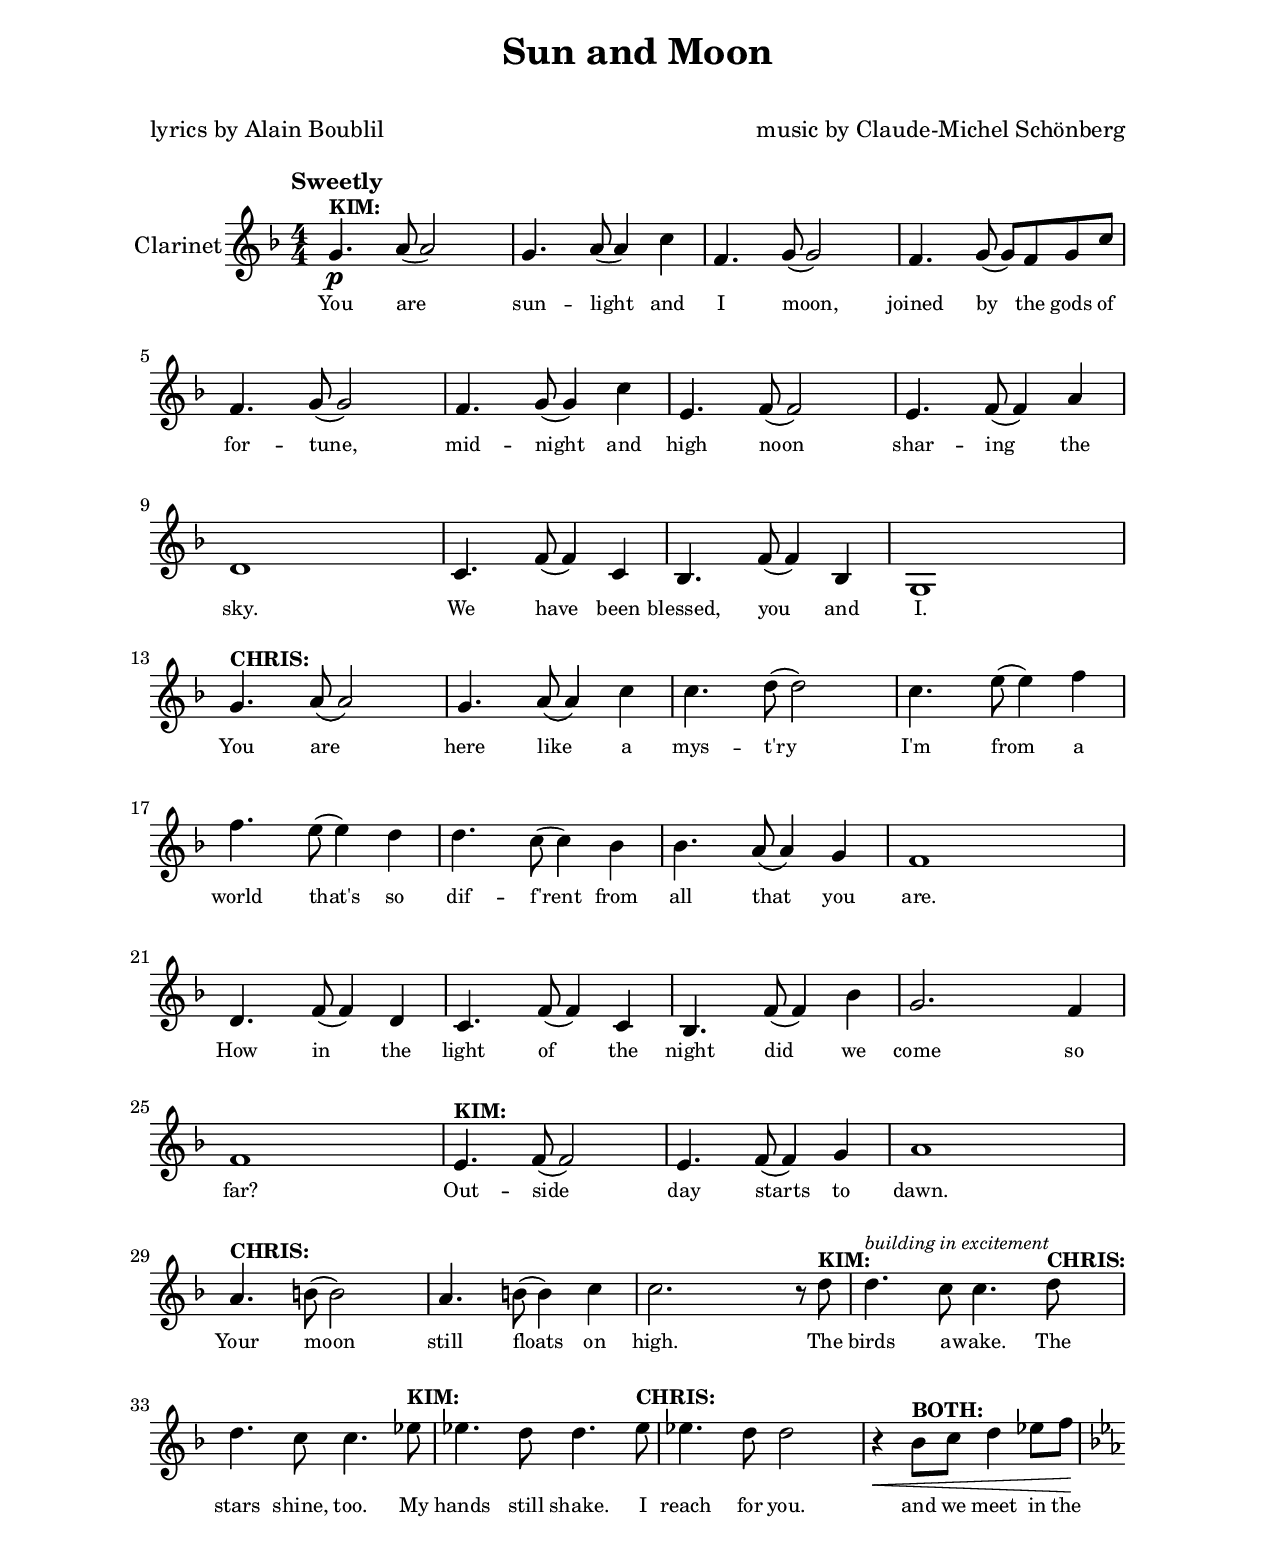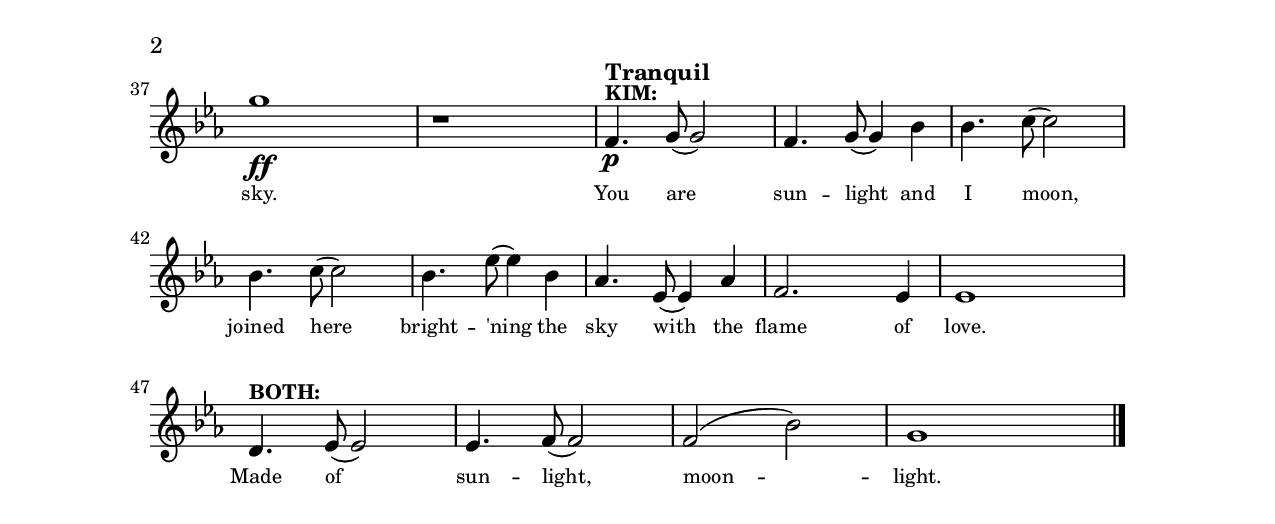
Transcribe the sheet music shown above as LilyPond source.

% Copied from "Easy Piano: Miss Siagon"
% pgs. 28-32

\include "globals.ly"

\header {
    title = "Sun and Moon"
    composer = "music by Claude-Michel Schönberg"
    poet = "lyrics by Alain Boublil"
}

both = \markup { \bold \fontsize #-1 "BOTH:" }
building = \markup { \italic \fontsize #-2 "building in excitement" }
chris = \markup { \bold \fontsize #-1 "CHRIS:" }
kim = \markup { \bold \fontsize #-1 "KIM:" }

melody = \relative c'' {
    \tempo "Sweetly"
    \key f \major
    \numericTimeSignature \time 4/4

    % pg 28
    g4. a8( a2) | g4. a8( a4) c4 | f,4. g8( g2) |
    f4. g8( g) f g c | f,4. g8( g2) | f4. g8( g4) c |
    e,4. f8( f2) | e4. f8( f4) a | d,1 |

    % pg 29
    c4. f8( f4) c4 | bf4. f'8( f4) bf,4 | g1 |
    g'4. a8( a2) | g4. a8( a4) c4 | c4. d8( d2) |
    c4. e8( e4) f4 | f4. e8( e4) d | d4. c8( c4) bf |
    bf4. a8( a4) g | f1 | d4. f8( f4) d |

    % pg 30
    c4. f8( f4) c4 | bf4. f'8( f4) bf | g2. f4 |
    f1 | e4. f8( f2) | e4. f8( f4) g |
    a1 | a4. b8( b2) | a4. b8( b4) c |
    c2. r8 d8 | d4. c8 c4. d8 | d4. c8 c4. ef8 |

    % pg 31
    ef4. d8 d4. ef8 | ef4. d8 d2 | r4 bf8 c d4 ef8 f |
    \key ef \major g1 | r1 |

    % pg 32
    \tempo "Tranquil" f,4. g8( g2) | f4. g8( g4) bf | bf4. c8( c2) |
    bf4. c8( c2) | bf4. ef8( ef4) bf | af4. ef8( ef4) af |
    f2. ef4 | ef1 | d4. ef8( ef2) |
    ef4. f8( f2) | f2( bf) | g1 |

    \bar "|."
}

decorations = \relative c'' {
    % pg 28
    s4.^\kim \p s8 s2 | s1 | s1 |
    s1 | s1 | s1 |
    s1 | s1 | s1 |

    % pg 29
    s1 | s1 | s1 |
    s4.^\chris s8 s2 | s1 | s1 |
    s1 | s1 | s1 |
    s1 | s1 | s1 |

    % pg 30
    s1 | s1 | s1 |
    s1 | s4.^\kim s8 s2 | s1 |
    s1 | s4.^\chris s8 s2 | s1 |
    s2. s8 s8^\kim | s4.^\building s8 s4. s8^\chris | s4. s8 s4. s8^\kim |

    % pg 31
    s4. s8 s4. s8^\chris | s1 | s4 \< s8^\both s8 s2 | %>
    s1 \ff | s1 |

    % pg 32
    s4.^\kim \p s8 s2 | s1 | s1 |
    s1 | s1 | s1 |
    s1 | s1 | s4.^\both s8 s2 |
    s1 | s1 | s1 |
}

firstVerse = \lyricmode {
    % pg 28
    You are sun -- light and I moon,
    joined by the gods of for -- tune, mid -- night and
    high noon shar -- ing the sky.

    % pg 29
    We have been blessed, you and I.
    You are here like a mys -- t'ry
    I'm from a world that's so dif -- f'rent from
    all that you are. How in the

    % pg 30
    light of the night did we come so
    far? Out -- side day starts to
    dawn. Your moon still floats on
    high. The birds a -- wake. The stars shine, too. My

    % pg 31
    hands still shake. I reach for you. and we meet in the
    sky.

    % pg 32
    You are sun -- light and I moon,
    joined here bright -- 'ning the sky with the
    flame of love. Made of
    sun -- light, moon -- light.
}

\book {
    \score {
        <<
            \new Staff \with {
                instrumentName = "Clarinet"
            } {
                \new Voice = "melody" {
                    << \melody \decorations >>
                }
            }
            \new Lyrics \lyricsto "melody" {
                \set fontSize = #-2
                \firstVerse
            }
        >>
    }
}
